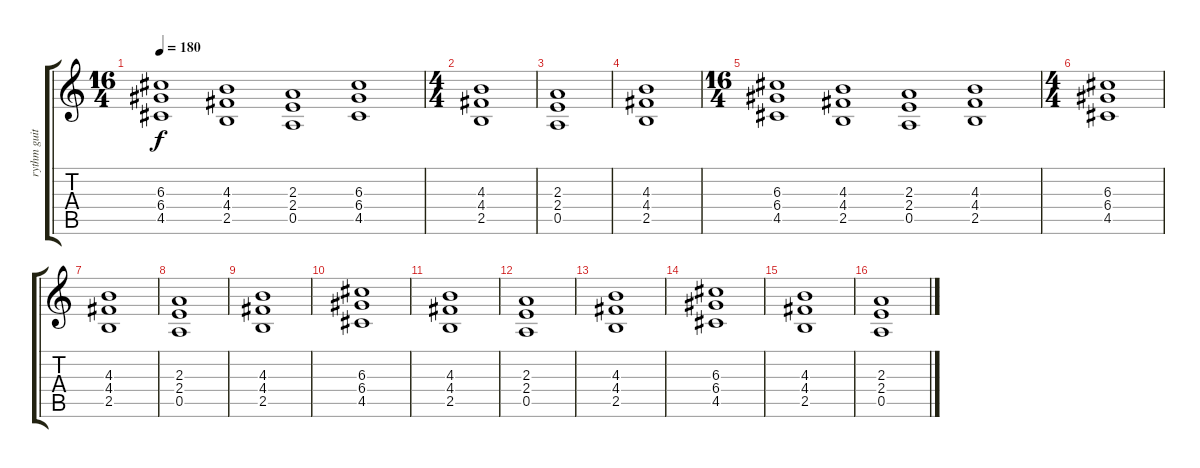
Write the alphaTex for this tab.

\track ("rythm guitar" "rythm guit") {instrument distortionguitar}
\staff {score tabs}
\tuning (E4 B3 G3 D3 A2 E2) {hide}
\ts (16 4)
\tempo 180
\clef g2
\ks c
(6.3 6.4 4.5).1{dy f} (4.3 4.4 2.5).1 (2.3 2.4 0.5).1 (6.3 6.4 4.5).1 |
\ts (4 4)
(4.3 4.4 2.5).1 |
(2.3 2.4 0.5).1 |
(4.3 4.4 2.5).1 |
\ts (16 4)
(6.3 6.4 4.5).1 (4.3 4.4 2.5).1 (2.3 2.4 0.5).1 (4.3 4.4 2.5).1 |
\ts (4 4)
(6.3 6.4 4.5).1 |
(4.3 4.4 2.5).1 |
(2.3 2.4 0.5).1 |
(4.3 4.4 2.5).1 |
(6.3 6.4 4.5).1 |
(4.3 4.4 2.5).1 |
(2.3 2.4 0.5).1 |
(4.3 4.4 2.5).1 |
(6.3 6.4 4.5).1 |
(4.3 4.4 2.5).1 |
(2.3 2.4 0.5).1
